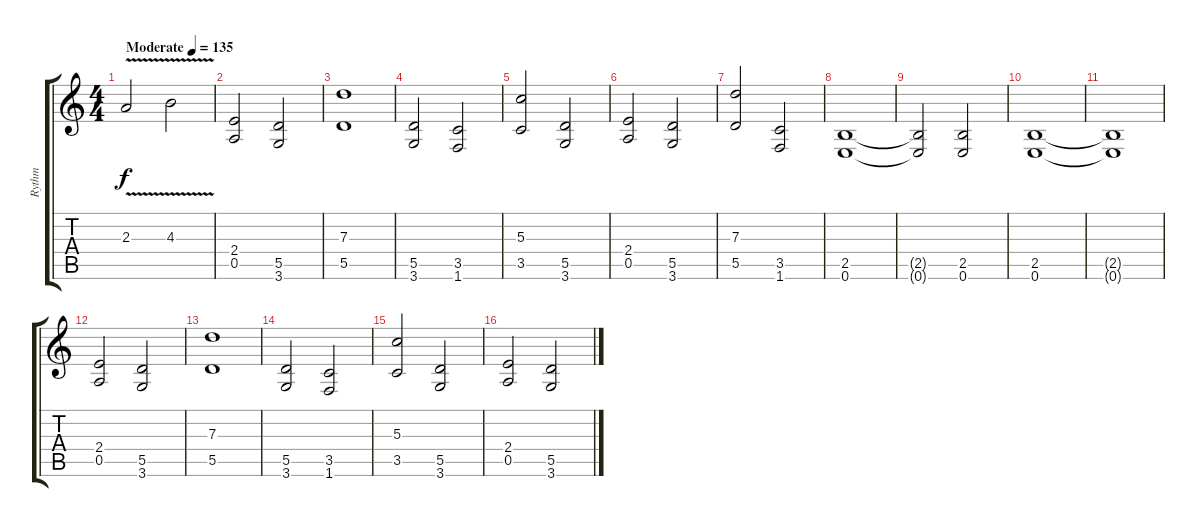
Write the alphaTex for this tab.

\track ("Rythm" "Rythm") {instrument distortionguitar}
\staff {score tabs}
\tuning (E4 B3 G3 D3 A2 E2) {hide}
\ts (4 4)
\tempo (135 "Moderate")
\clef g2
\ks c
2.3{v}.2{dy f instrument distortionguitar} 4.3{v}.2 |
(2.4 0.5).2 (5.5 3.6).2 |
(7.3 5.5).1 |
(5.5 3.6).2 (3.5 1.6).2 |
(5.3 3.5).2 (5.5 3.6).2 |
(2.4 0.5).2 (5.5 3.6).2 |
(7.3 5.5).2 (3.5 1.6).2 |
(2.5 0.6).1 |
(2.5{t} 0.6{t}).2 (2.5 0.6).2 |
(2.5 0.6).1 |
(2.5{t} 0.6{t}).1 |
(2.4 0.5).2 (5.5 3.6).2 |
(7.3 5.5).1 |
(5.5 3.6).2 (3.5 1.6).2 |
(5.3 3.5).2 (5.5 3.6).2 |
(2.4 0.5).2 (5.5 3.6).2
